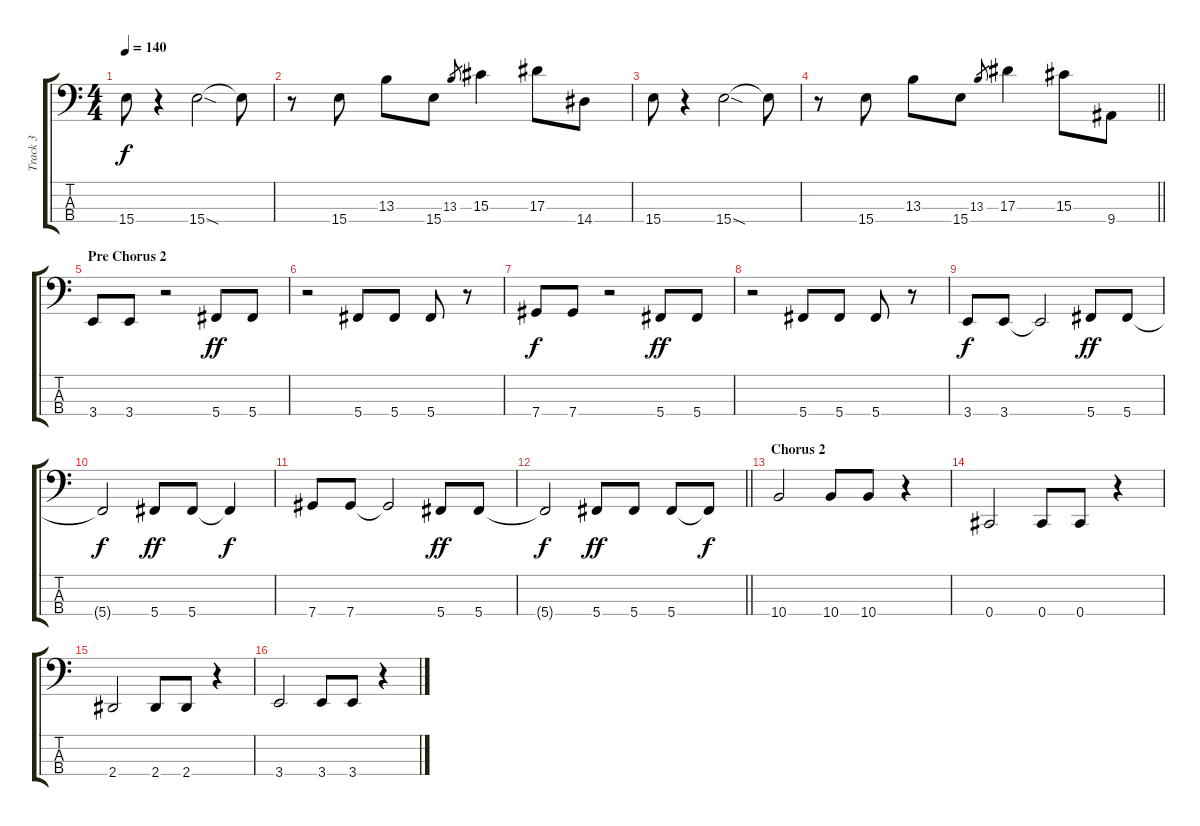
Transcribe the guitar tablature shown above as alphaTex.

\track ("Track 3" "Track 3") {instrument electricbassfinger}
\staff {score tabs}
\tuning (Ab2 Eb2 Bb1 Db1) {hide}
\ts (4 4)
\tempo 140
\clef f4
\ks c
15.4.8{dy f} r.4 15.4{sod}.2 15.4{t}.8 |
r.8 15.4.8 13.3.8 15.4.8 13.3.8{gr} 15.3.4 17.3.8 14.4.8 |
15.4.8 r.4 15.4{sod}.2 15.4{t}.8 |
\barLineRight lightlight
r.8 15.4.8 13.3.8 15.4.8 13.3.8{gr} 17.3.4 15.3.8 9.4.8 |
\section ("" "Pre Chorus 2")
3.4.8 3.4.8 r.2 5.4.8{dy ff} 5.4.8 |
r.2 5.4.8 5.4.8 5.4.8 r.8 |
7.4.8{dy f} 7.4.8 r.2 5.4.8{dy ff} 5.4.8 |
r.2 5.4.8 5.4.8 5.4.8 r.8 |
3.4.8{dy f} 3.4.8 3.4{t}.2 5.4.8{dy ff} 5.4.8 |
5.4{t}.2{dy f} 5.4.8{dy ff} 5.4.8 5.4{t}.4{dy f} |
7.4.8 7.4.8 7.4{t}.2 5.4.8{dy ff} 5.4.8 |
\barLineRight lightlight
5.4{t}.2{dy f} 5.4.8{dy ff} 5.4.8 5.4.8 5.4{t}.8{dy f} |
\section ("" "Chorus 2")
10.4.2 10.4.8 10.4.8 r.4 |
0.4.2 0.4.8 0.4.8 r.4 |
2.4.2 2.4.8 2.4.8 r.4 |
3.4.2 3.4.8 3.4.8 r.4
